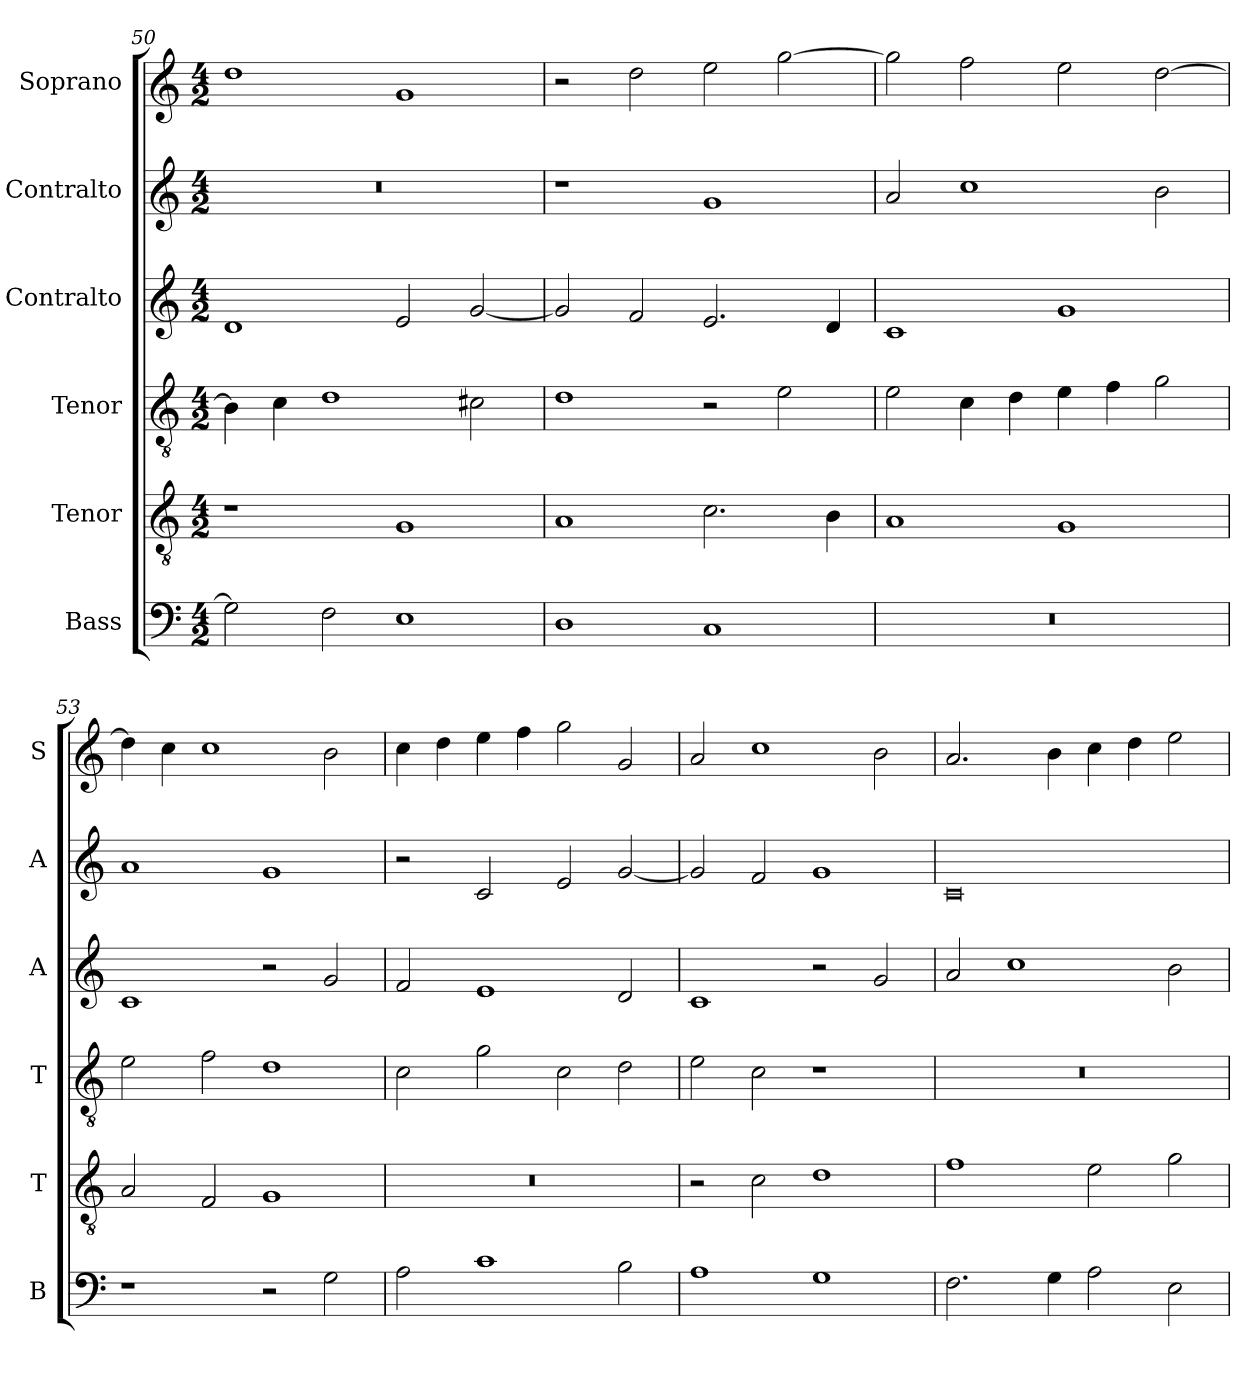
**kern	**kern	**kern	**kern	**kern	**kern
*part6	*part5	*part4	*part3	*part2	*part1
*staff6	*staff5	*staff4	*staff3	*staff2	*staff1
*I"Bass	*I"Tenor	*I"Tenor	*I"Contralto	*I"Contralto	*I"Soprano
*I'B	*I'T	*I'T	*I'A	*I'A	*I'S
*clefF4	*clefGv2	*clefGv2	*clefG2	*clefG2	*clefG2
*k[]	*k[]	*k[]	*k[]	*k[]	*k[]
*G:mix	*G:mix	*G:mix	*G:mix	*G:mix	*G:mix
*M4/2	*M4/2	*M4/2	*M4/2	*M4/2	*M4/2
=50	=50	=50	=50	=50	=50
2G]	1r	4B]	1d	0r	1dd
.	.	4c	.	.	.
2F	.	1d	.	.	.
1E	1G	.	2e	.	1g
.	.	2c#X	[2g	.	.
=51	=51	=51	=51	=51	=51
1D	1A	1d	2g]	1r	2r
.	.	.	2f	.	2dd
1C	2.c	2r	2.e	1g	2ee
.	.	2e	.	.	[2gg
.	4B	.	4d	.	.
=52	=52	=52	=52	=52	=52
0r	1A	2e	1c	2a	2gg]
.	.	4c	.	1cc	2ff
.	.	4d	.	.	.
.	1G	4e	1g	.	2ee
.	.	4f	.	.	.
.	.	2g	.	2b	[2dd
=53	=53	=53	=53	=53	=53
1r	2A	2e	1c	1a	4dd]
.	.	.	.	.	4cc
.	2F	2f	.	.	1cc
2r	1G	1d	2r	1g	.
2G	.	.	2g	.	2b
=54	=54	=54	=54	=54	=54
2A	0r	2c	2f	2r	4cc
.	.	.	.	.	4dd
1c	.	2g	1e	2c	4ee
.	.	.	.	.	4ff
.	.	2c	.	2e	2gg
2B	.	2d	2d	[2g	2g
=55	=55	=55	=55	=55	=55
1A	2r	2e	1c	2g]	2a
.	2c	2c	.	2f	1cc
1G	1d	1r	2r	1g	.
.	.	.	2g	.	2b
=56	=56	=56	=56	=56	=56
2.F	1f	0r	2a	0c	2.a
.	.	.	1cc	.	.
4G	.	.	.	.	4b
2A	2e	.	.	.	4cc
.	.	.	.	.	4dd
2E	2g	.	2b	.	2ee
=	=	=	=	=	=
*-	*-	*-	*-	*-	*-
